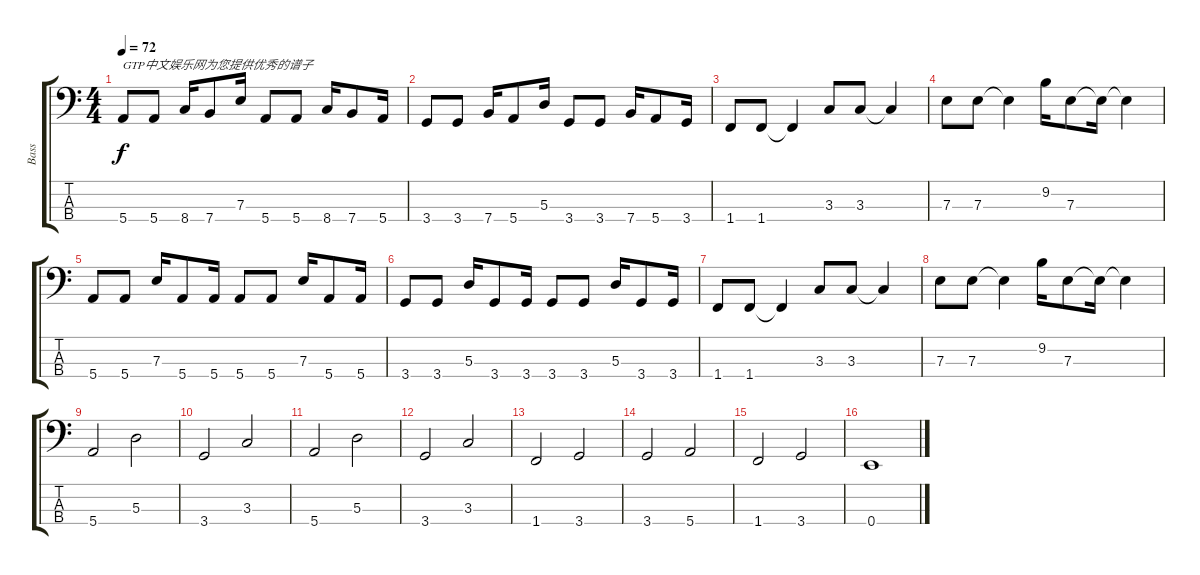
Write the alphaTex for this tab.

\track ("Bass" "Bass") {instrument electricbassfinger}
\staff {score tabs}
\tuning (G2 D2 A1 E1) {hide}
\ts (4 4)
\tempo 72
\clef f4
\ks c
5.4.8{txt "GTP中文娱乐网为您提供优秀的谱子" dy f instrument electricbassfinger} 5.4.8 8.4.16 7.4.8 7.3.16 5.4.8 5.4.8 8.4.16 7.4.8 5.4.16 |
3.4.8 3.4.8 7.4.16 5.4.8 5.3.16 3.4.8 3.4.8 7.4.16 5.4.8 3.4.16 |
1.4.8 1.4.8 1.4{t}.4 3.3.8 3.3.8 3.3{t}.4 |
7.3.8 7.3.8 7.3{t}.4 9.2.16 7.3.8 7.3{t}.16 7.3{t}.4 |
5.4.8 5.4.8 7.3.16 5.4.8 5.4.16 5.4.8 5.4.8 7.3.16 5.4.8 5.4.16 |
3.4.8 3.4.8 5.3.16 3.4.8 3.4.16 3.4.8 3.4.8 5.3.16 3.4.8 3.4.16 |
1.4.8 1.4.8 1.4{t}.4 3.3.8 3.3.8 3.3{t}.4 |
7.3.8 7.3.8 7.3{t}.4 9.2.16 7.3.8 7.3{t}.16 7.3{t}.4 |
5.4.2 5.3.2 |
3.4.2 3.3.2 |
5.4.2 5.3.2 |
3.4.2 3.3.2 |
1.4.2 3.4.2 |
3.4.2 5.4.2 |
1.4.2 3.4.2 |
0.4.1
